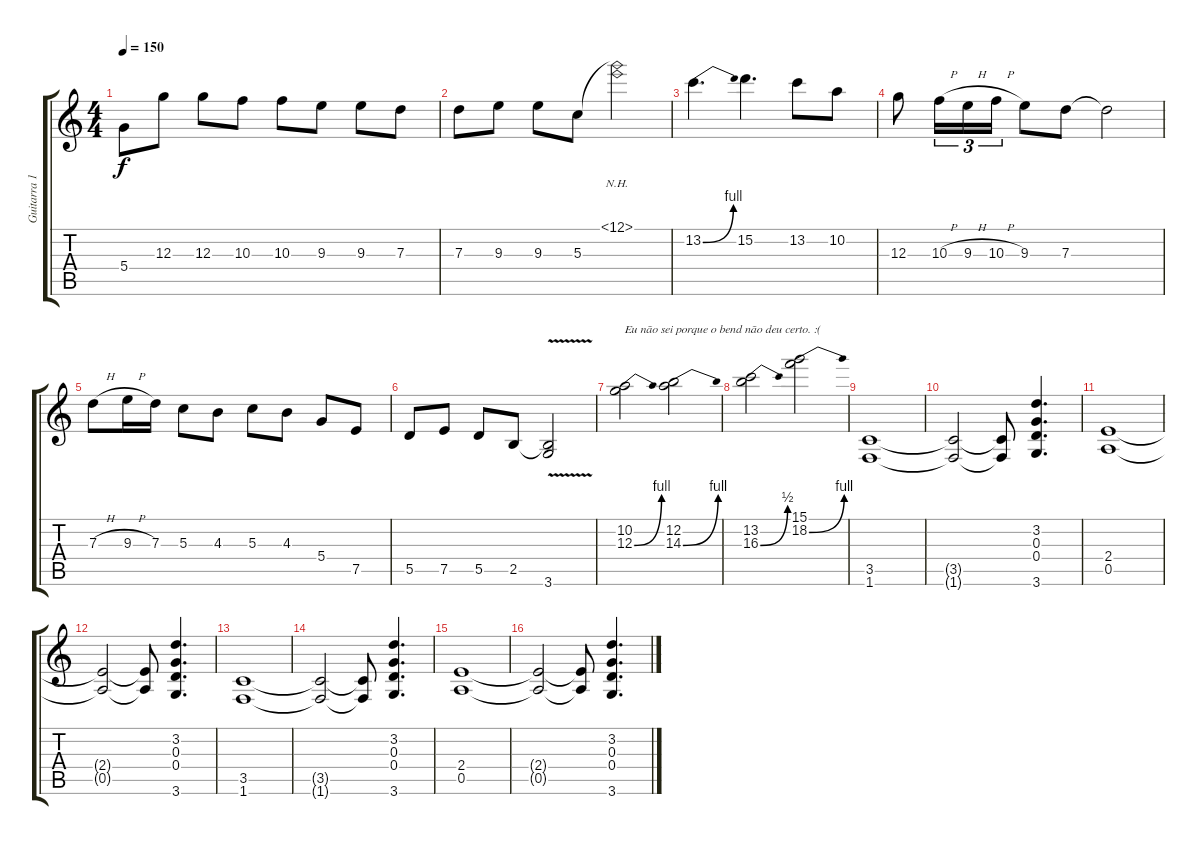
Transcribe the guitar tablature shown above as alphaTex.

\track ("Guitarra 1 (Kiko Loureiro)" "Guitarra 1") {instrument distortionguitar}
\staff {score tabs}
\tuning (E4 B3 G3 D3 A2 E2) {hide}
\ts (4 4)
\tempo 150
\clef g2
\ks c
5.4{t}.8{dy f} 12.3.8 12.3.8 10.3.8 10.3.8 9.3.8 9.3.8 7.3.8 |
7.3.8 9.3.8 9.3.8 5.3.8 (12.1{nh} 5.3{nh t}).2 |
13.2{be (bend 0 0 60 4)}.4{d} 15.2.4{d} 13.2.8 10.2.8 |
12.3.8 10.3{h}.16{tu (3 2)} 9.3{h}.16{tu (3 2)} 10.3{h}.16{tu (3 2)} 9.3.8 7.3.8 7.3{t}.2 |
7.3{h}.8 9.3{h}.16 7.3.16 5.3.8 4.3.8 5.3.8 4.3.8 5.4.8 7.5.8 |
5.5.8 7.5.8 5.5.8 2.5.8 (2.5{v t} 3.6{v}).2 |
(10.2 12.3{be (bend 0 0 60 4)}).2{txt "Eu não sei porque o bend não deu certo. :("} (12.2 14.3{be (bend 0 0 60 4)}).2 |
(13.2 16.3{be (bend 0 0 60 2)}).2 (15.1 18.2{be (bend 0 0 60 4)}).2 |
(3.5 1.6).1 |
(3.5{t} 1.6{t}).2 (3.5{t} 1.6{t}).8 (3.2 0.3 0.4 3.6).4{d} |
(2.4 0.5).1 |
(2.4{t} 0.5{t}).2 (2.4{t} 0.5{t}).8 (3.2 0.3 0.4 3.6).4{d} |
(3.5 1.6).1 |
(3.5{t} 1.6{t}).2 (3.5{t} 1.6{t}).8 (3.2 0.3 0.4 3.6).4{d} |
(2.4 0.5).1 |
(2.4{t} 0.5{t}).2 (2.4{t} 0.5{t}).8 (3.2 0.3 0.4 3.6).4{d}
